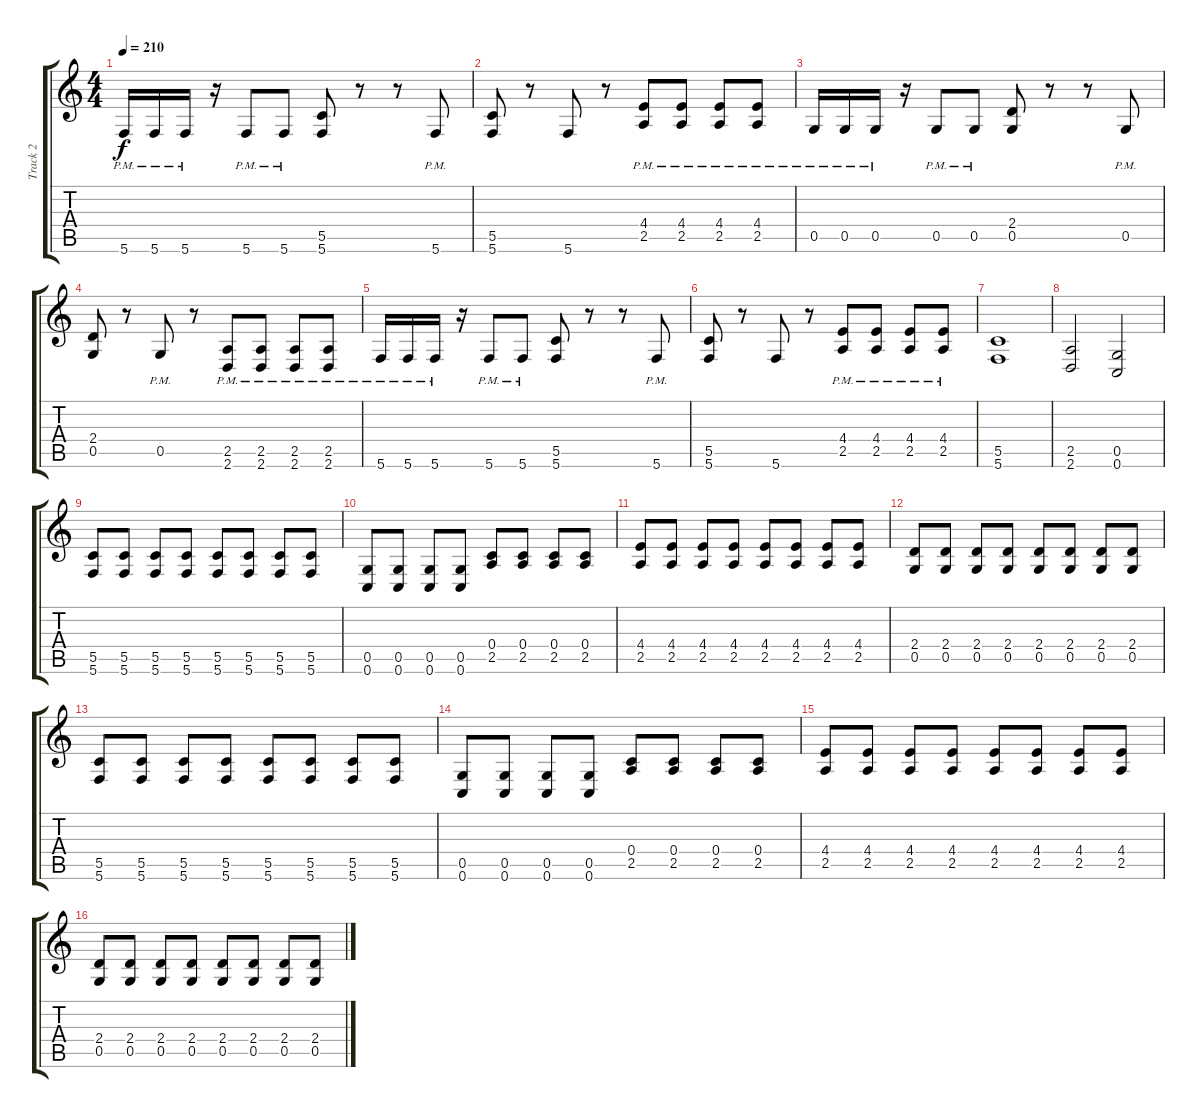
\track ("Track 2" "Track 2") {instrument distortionguitar}
\staff {score tabs}
\tuning (D4 A3 F3 C3 G2 C2) {hide}
\ts (4 4)
\tempo 210
\clef g2
\ks c
5.6{pm}.16{dy f} 5.6{pm}.16 5.6{pm}.16 r.16 5.6{pm}.8 5.6{pm}.8 (5.5 5.6).8 r.8 r.8 5.6{pm}.8 |
(5.5 5.6).8 r.8 5.6.8 r.8 (4.4{pm} 2.5{pm}).8 (4.4{pm} 2.5{pm}).8 (4.4{pm} 2.5{pm}).8 (4.4{pm} 2.5{pm}).8 |
0.5{pm}.16 0.5{pm}.16 0.5{pm}.16 r.16 0.5{pm}.8 0.5{pm}.8 (2.4 0.5).8 r.8 r.8 0.5{pm}.8 |
(2.4 0.5).8 r.8 0.5{pm}.8 r.8 (2.5{pm} 2.6{pm}).8 (2.5{pm} 2.6{pm}).8 (2.5{pm} 2.6{pm}).8 (2.5{pm} 2.6{pm}).8 |
5.6{pm}.16 5.6{pm}.16 5.6{pm}.16 r.16 5.6{pm}.8 5.6{pm}.8 (5.5 5.6).8 r.8 r.8 5.6{pm}.8 |
(5.5 5.6).8 r.8 5.6.8 r.8 (4.4{pm} 2.5{pm}).8 (4.4{pm} 2.5{pm}).8 (4.4{pm} 2.5{pm}).8 (4.4{pm} 2.5{pm}).8 |
(5.5 5.6).1 |
(2.5 2.6).2 (0.5 0.6).2 |
(5.5 5.6).8 (5.5 5.6).8 (5.5 5.6).8 (5.5 5.6).8 (5.5 5.6).8 (5.5 5.6).8 (5.5 5.6).8 (5.5 5.6).8 |
(0.5 0.6).8 (0.5 0.6).8 (0.5 0.6).8 (0.5 0.6).8 (0.4 2.5).8 (0.4 2.5).8 (0.4 2.5).8 (0.4 2.5).8 |
(4.4 2.5).8 (4.4 2.5).8 (4.4 2.5).8 (4.4 2.5).8 (4.4 2.5).8 (4.4 2.5).8 (4.4 2.5).8 (4.4 2.5).8 |
(2.4 0.5).8 (2.4 0.5).8 (2.4 0.5).8 (2.4 0.5).8 (2.4 0.5).8 (2.4 0.5).8 (2.4 0.5).8 (2.4 0.5).8 |
(5.5 5.6).8 (5.5 5.6).8 (5.5 5.6).8 (5.5 5.6).8 (5.5 5.6).8 (5.5 5.6).8 (5.5 5.6).8 (5.5 5.6).8 |
(0.5 0.6).8 (0.5 0.6).8 (0.5 0.6).8 (0.5 0.6).8 (0.4 2.5).8 (0.4 2.5).8 (0.4 2.5).8 (0.4 2.5).8 |
(4.4 2.5).8 (4.4 2.5).8 (4.4 2.5).8 (4.4 2.5).8 (4.4 2.5).8 (4.4 2.5).8 (4.4 2.5).8 (4.4 2.5).8 |
(2.4 0.5).8 (2.4 0.5).8 (2.4 0.5).8 (2.4 0.5).8 (2.4 0.5).8 (2.4 0.5).8 (2.4 0.5).8 (2.4 0.5).8
